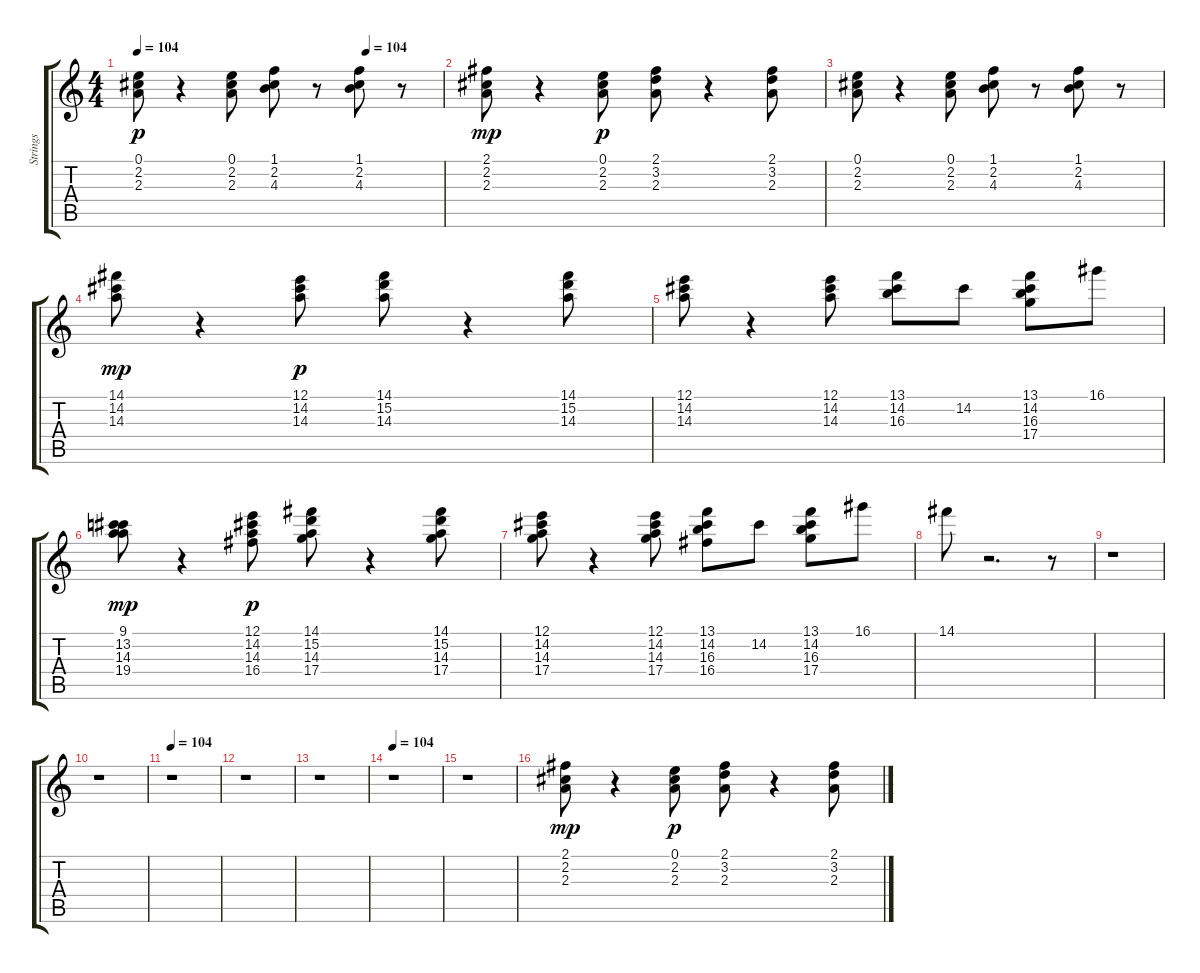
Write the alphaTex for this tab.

\track ("Strings" "Strings") {instrument acousticguitarnylon}
\staff {score tabs}
\tuning (E4 B3 G3 D3 A2 E2) {hide}
\ts (4 4)
\tempo 104
\tempo (104 0.75)
\clef g2
\ks c
(0.1 2.2 2.3).8{dy p} r.4 (0.1 2.2 2.3).8 (1.1 2.2 4.3).8 r.8 (1.1 2.2 4.3).8 r.8 |
(2.1 2.2 2.3).8{dy mp} r.4 (0.1 2.2 2.3).8{dy p} (2.1 3.2 2.3).8 r.4 (2.1 3.2 2.3).8 |
(0.1 2.2 2.3).8 r.4 (0.1 2.2 2.3).8 (1.1 2.2 4.3).8 r.8 (1.1 2.2 4.3).8 r.8 |
(14.1 14.2 14.3).8{dy mp} r.4 (12.1 14.2 14.3).8{dy p} (14.1 15.2 14.3).8 r.4 (14.1 15.2 14.3).8 |
(12.1 14.2 14.3).8 r.4 (12.1 14.2 14.3).8 (13.1 14.2 16.3).8 14.2.8 (13.1 14.2 16.3 17.4).8 16.1.8 |
(9.1 13.2 14.3 19.4).8{dy mp} r.4 (12.1 14.2 14.3 16.4).8{dy p} (14.1 15.2 14.3 17.4).8 r.4 (14.1 15.2 14.3 17.4).8 |
(12.1 14.2 14.3 17.4).8 r.4 (12.1 14.2 14.3 17.4).8 (13.1 14.2 16.3 16.4).8 14.2.8 (13.1 14.2 16.3 17.4).8 16.1.8 |
14.1.8 r.2{d} r.8 |
r.1 |
r.1 |
\tempo 104
r.1 |
r.1 |
r.1 |
\tempo 104
r.1 |
r.1 |
(2.1 2.2 2.3).8{dy mp} r.4 (0.1 2.2 2.3).8{dy p} (2.1 3.2 2.3).8 r.4 (2.1 3.2 2.3).8
